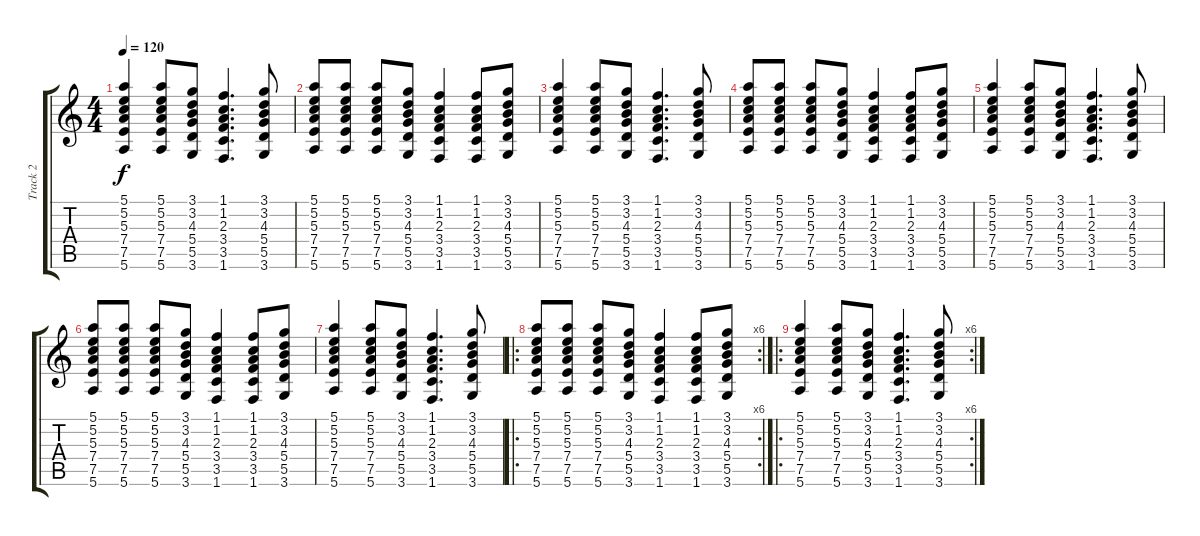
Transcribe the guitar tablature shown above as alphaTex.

\track ("Track 2" "Track 2") {instrument acousticguitarsteel}
\staff {score tabs}
\tuning (E4 B3 G3 D3 A2 E2) {hide}
\ts (4 4)
\tempo 120
\clef g2
\ks c
(5.1 5.2 5.3 7.4 7.5 5.6).4{dy f} (5.1 5.2 5.3 7.4 7.5 5.6).8 (3.1 3.2 4.3 5.4 5.5 3.6).8 (1.1 1.2 2.3 3.4 3.5 1.6).4{d} (3.1 3.2 4.3 5.4 5.5 3.6).8 |
(5.1 5.2 5.3 7.4 7.5 5.6).8 (5.1 5.2 5.3 7.4 7.5 5.6).8 (5.1 5.2 5.3 7.4 7.5 5.6).8 (3.1 3.2 4.3 5.4 5.5 3.6).8 (1.1 1.2 2.3 3.4 3.5 1.6).4 (1.1 1.2 2.3 3.4 3.5 1.6).8 (3.1 3.2 4.3 5.4 5.5 3.6).8 |
(5.1 5.2 5.3 7.4 7.5 5.6).4 (5.1 5.2 5.3 7.4 7.5 5.6).8 (3.1 3.2 4.3 5.4 5.5 3.6).8 (1.1 1.2 2.3 3.4 3.5 1.6).4{d} (3.1 3.2 4.3 5.4 5.5 3.6).8 |
(5.1 5.2 5.3 7.4 7.5 5.6).8 (5.1 5.2 5.3 7.4 7.5 5.6).8 (5.1 5.2 5.3 7.4 7.5 5.6).8 (3.1 3.2 4.3 5.4 5.5 3.6).8 (1.1 1.2 2.3 3.4 3.5 1.6).4 (1.1 1.2 2.3 3.4 3.5 1.6).8 (3.1 3.2 4.3 5.4 5.5 3.6).8 |
(5.1 5.2 5.3 7.4 7.5 5.6).4 (5.1 5.2 5.3 7.4 7.5 5.6).8 (3.1 3.2 4.3 5.4 5.5 3.6).8 (1.1 1.2 2.3 3.4 3.5 1.6).4{d} (3.1 3.2 4.3 5.4 5.5 3.6).8 |
(5.1 5.2 5.3 7.4 7.5 5.6).8 (5.1 5.2 5.3 7.4 7.5 5.6).8 (5.1 5.2 5.3 7.4 7.5 5.6).8 (3.1 3.2 4.3 5.4 5.5 3.6).8 (1.1 1.2 2.3 3.4 3.5 1.6).4 (1.1 1.2 2.3 3.4 3.5 1.6).8 (3.1 3.2 4.3 5.4 5.5 3.6).8 |
(5.1 5.2 5.3 7.4 7.5 5.6).4 (5.1 5.2 5.3 7.4 7.5 5.6).8 (3.1 3.2 4.3 5.4 5.5 3.6).8 (1.1 1.2 2.3 3.4 3.5 1.6).4{d} (3.1 3.2 4.3 5.4 5.5 3.6).8 |
\ro
\rc 6
(5.1 5.2 5.3 7.4 7.5 5.6).8 (5.1 5.2 5.3 7.4 7.5 5.6).8 (5.1 5.2 5.3 7.4 7.5 5.6).8 (3.1 3.2 4.3 5.4 5.5 3.6).8 (1.1 1.2 2.3 3.4 3.5 1.6).4 (1.1 1.2 2.3 3.4 3.5 1.6).8 (3.1 3.2 4.3 5.4 5.5 3.6).8 |
\ro
\rc 6
(5.1 5.2 5.3 7.4 7.5 5.6).4 (5.1 5.2 5.3 7.4 7.5 5.6).8 (3.1 3.2 4.3 5.4 5.5 3.6).8 (1.1 1.2 2.3 3.4 3.5 1.6).4{d} (3.1 3.2 4.3 5.4 5.5 3.6).8
